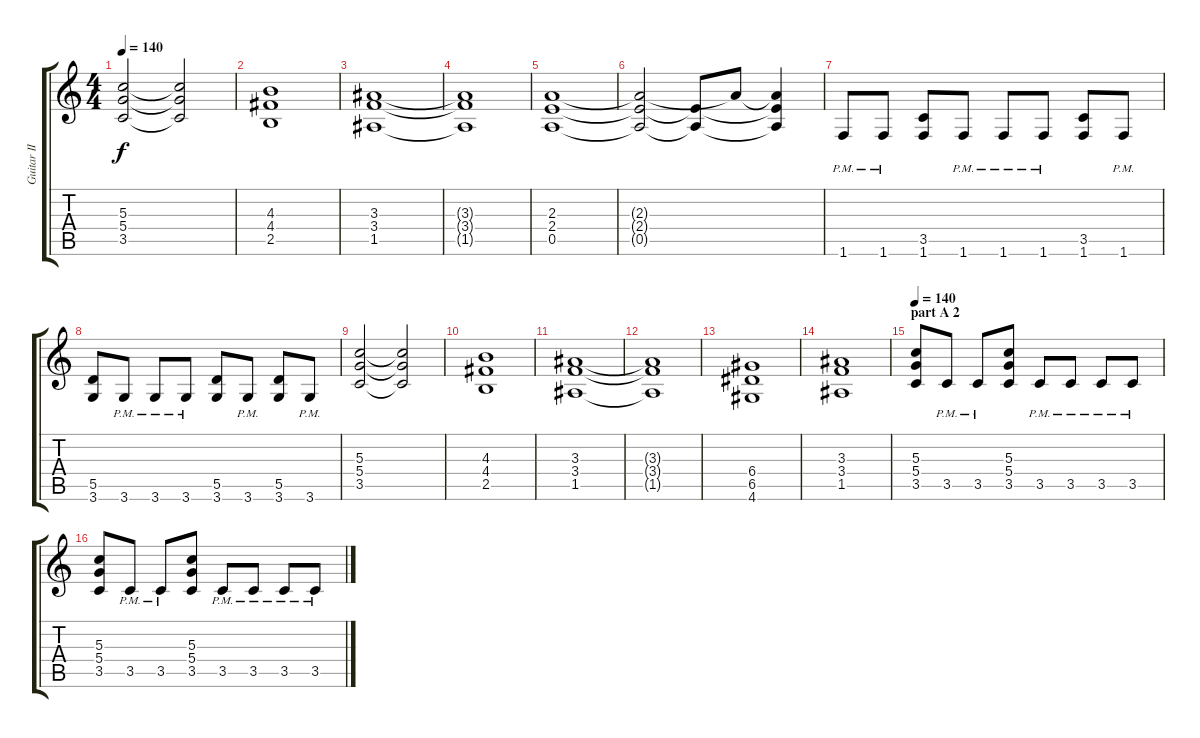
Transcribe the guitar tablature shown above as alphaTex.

\track ("Guitar II" "Guitar II") {instrument overdrivenguitar}
\staff {score tabs}
\tuning (E4 B3 G3 D3 A2 E2) {hide}
\ts (4 4)
\tempo 140
\clef g2
\ks c
(5.3 5.4 3.5).2{dy f} (5.3{t} 5.4{t} 3.5{t}).2 |
(4.3 4.4 2.5).1 |
(3.3 3.4 1.5).1 |
(3.3{t} 3.4{t} 1.5{t}).1 |
(2.3 2.4 0.5).1 |
(2.3{t} 2.4{t} 0.5{t}).2 (2.4{t} 0.5{t}).8 2.3{t}.8 (2.3{t} 2.4{t} 0.5{t}).4 |
1.6{pm}.8 1.6{pm}.8 (3.5 1.6).8 1.6{pm}.8 1.6{pm}.8 1.6{pm}.8 (3.5 1.6).8 1.6{pm}.8 |
(5.5 3.6).8 3.6{pm}.8 3.6{pm}.8 3.6{pm}.8 (5.5 3.6).8 3.6{pm}.8 (5.5 3.6).8 3.6{pm}.8 |
(5.3 5.4 3.5).2 (5.3{t} 5.4{t} 3.5{t}).2 |
(4.3 4.4 2.5).1 |
(3.3 3.4 1.5).1 |
(3.3{t} 3.4{t} 1.5{t}).1 |
(6.4 6.5 4.6).1 |
(3.3 3.4 1.5).1 |
\section ("" "part A 2")
\tempo 140
(5.3 5.4 3.5).8 3.5{pm}.8 3.5{pm}.8 (5.3 5.4 3.5).8 3.5{pm}.8 3.5{pm}.8 3.5{pm}.8 3.5{pm}.8 |
(5.3 5.4 3.5).8 3.5{pm}.8 3.5{pm}.8 (5.3 5.4 3.5).8 3.5{pm}.8 3.5{pm}.8 3.5{pm}.8 3.5{pm}.8
